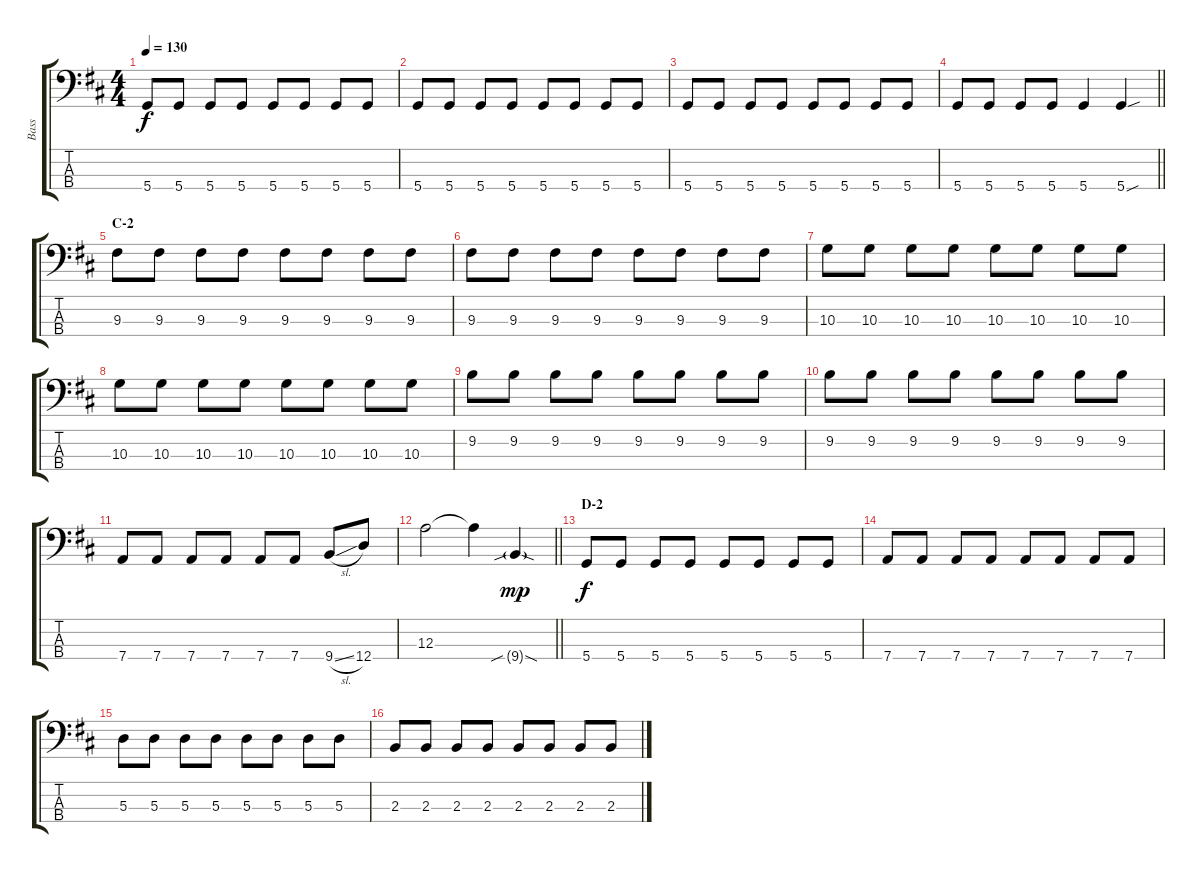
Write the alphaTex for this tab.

\track ("Bass" "Bass") {instrument electricbassfinger}
\staff {score tabs}
\tuning (G2 D2 A1 D1) {hide}
\ts (4 4)
\tempo 130
\clef f4
\ks d
5.4.8{dy f} 5.4.8 5.4.8 5.4.8 5.4.8 5.4.8 5.4.8 5.4.8 |
5.4.8 5.4.8 5.4.8 5.4.8 5.4.8 5.4.8 5.4.8 5.4.8 |
5.4.8 5.4.8 5.4.8 5.4.8 5.4.8 5.4.8 5.4.8 5.4.8 |
\barLineRight lightlight
5.4.8 5.4.8 5.4.8 5.4.8 5.4.4 5.4{sou}.4 |
\section ("" "C-2")
9.3.8 9.3.8 9.3.8 9.3.8 9.3.8 9.3.8 9.3.8 9.3.8 |
9.3.8 9.3.8 9.3.8 9.3.8 9.3.8 9.3.8 9.3.8 9.3.8 |
10.3.8 10.3.8 10.3.8 10.3.8 10.3.8 10.3.8 10.3.8 10.3.8 |
10.3.8 10.3.8 10.3.8 10.3.8 10.3.8 10.3.8 10.3.8 10.3.8 |
9.2.8 9.2.8 9.2.8 9.2.8 9.2.8 9.2.8 9.2.8 9.2.8 |
9.2.8 9.2.8 9.2.8 9.2.8 9.2.8 9.2.8 9.2.8 9.2.8 |
7.4.8 7.4.8 7.4.8 7.4.8 7.4.8 7.4.8 9.4{sl}.8 12.4.8 |
\barLineRight lightlight
12.3.2 12.3{t}.4 9.4{sib sod g}.4{dy mp} |
\section ("" "D-2")
5.4.8{dy f} 5.4.8 5.4.8 5.4.8 5.4.8 5.4.8 5.4.8 5.4.8 |
7.4.8 7.4.8 7.4.8 7.4.8 7.4.8 7.4.8 7.4.8 7.4.8 |
5.3.8 5.3.8 5.3.8 5.3.8 5.3.8 5.3.8 5.3.8 5.3.8 |
2.3.8 2.3.8 2.3.8 2.3.8 2.3.8 2.3.8 2.3.8 2.3.8
